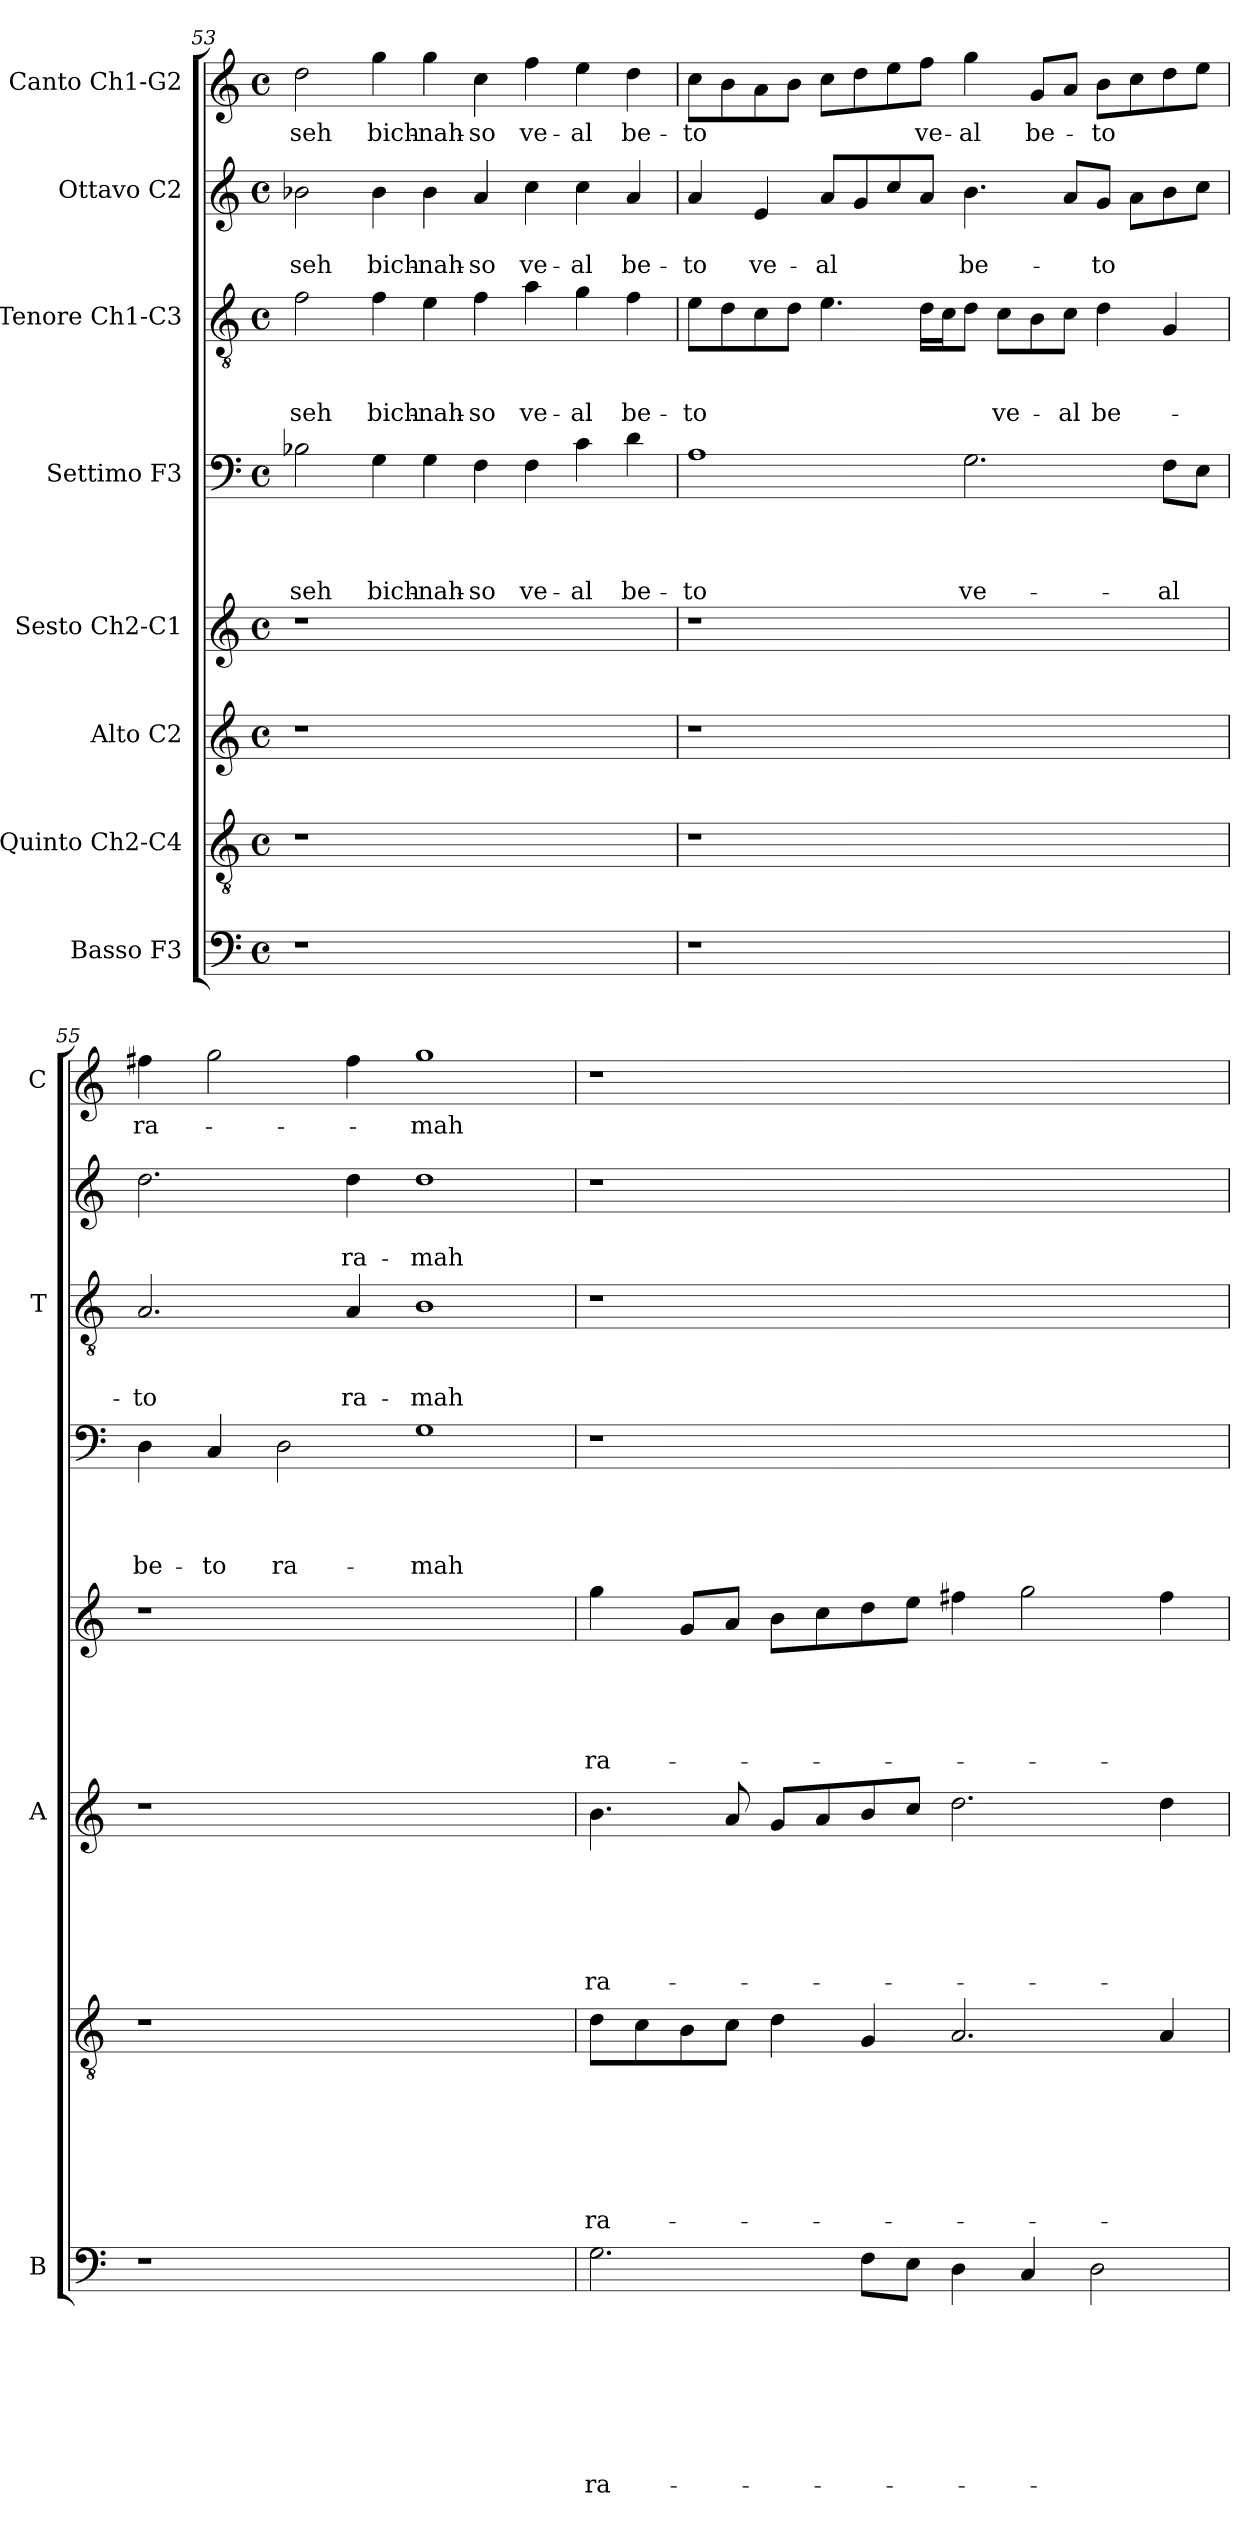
**kern	**text	**text	**text	**text	**text	**text	**text	**text	**kern	**text	**text	**text	**text	**text	**text	**text	**kern	**text	**text	**text	**text	**text	**text	**kern	**text	**text	**text	**text	**text	**kern	**text	**text	**text	**text	**kern	**text	**text	**text	**kern	**text	**text	**kern	**text
*part8	*part8	*part8	*part8	*part8	*part8	*part8	*part8	*part8	*part7	*part7	*part7	*part7	*part7	*part7	*part7	*part7	*part6	*part6	*part6	*part6	*part6	*part6	*part6	*part5	*part5	*part5	*part5	*part5	*part5	*part4	*part4	*part4	*part4	*part4	*part3	*part3	*part3	*part3	*part2	*part2	*part2	*part1	*part1
*staff8	*staff8	*staff8	*staff8	*staff8	*staff8	*staff8	*staff8	*staff8	*staff7	*staff7	*staff7	*staff7	*staff7	*staff7	*staff7	*staff7	*staff6	*staff6	*staff6	*staff6	*staff6	*staff6	*staff6	*staff5	*staff5	*staff5	*staff5	*staff5	*staff5	*staff4	*staff4	*staff4	*staff4	*staff4	*staff3	*staff3	*staff3	*staff3	*staff2	*staff2	*staff2	*staff1	*staff1
*I"Basso F3	*	*	*	*	*	*	*	*	*I"Quinto Ch2-C4	*	*	*	*	*	*	*	*I"Alto C2	*	*	*	*	*	*	*I"Sesto Ch2-C1	*	*	*	*	*	*I"Settimo F3	*	*	*	*	*I"Tenore Ch1-C3	*	*	*	*I"Ottavo C2	*	*	*I"Canto Ch1-G2	*
*I'B	*	*	*	*	*	*	*	*	*	*	*	*	*	*	*	*	*I'A	*	*	*	*	*	*	*	*	*	*	*	*	*	*	*	*	*	*I'T	*	*	*	*	*	*	*I'C	*
*clefF4	*	*	*	*	*	*	*	*	*clefGv2	*	*	*	*	*	*	*	*clefG2	*	*	*	*	*	*	*clefG2	*	*	*	*	*	*clefF4	*	*	*	*	*clefGv2	*	*	*	*clefG2	*	*	*clefG2	*
*k[]	*	*	*	*	*	*	*	*	*k[]	*	*	*	*	*	*	*	*k[]	*	*	*	*	*	*	*k[]	*	*	*	*	*	*k[]	*	*	*	*	*k[]	*	*	*	*k[]	*	*	*k[]	*
*C:	*	*	*	*	*	*	*	*	*C:	*	*	*	*	*	*	*	*C:	*	*	*	*	*	*	*C:	*	*	*	*	*	*C:	*	*	*	*	*C:	*	*	*	*C:	*	*	*C:	*
*M4/4	*	*	*	*	*	*	*	*	*M4/4	*	*	*	*	*	*	*	*M4/4	*	*	*	*	*	*	*M4/4	*	*	*	*	*	*M4/4	*	*	*	*	*M4/4	*	*	*	*M4/4	*	*	*M4/4	*
*met(c)	*	*	*	*	*	*	*	*	*met(c)	*	*	*	*	*	*	*	*met(c)	*	*	*	*	*	*	*met(c)	*	*	*	*	*	*met(c)	*	*	*	*	*met(c)	*	*	*	*met(c)	*	*	*met(c)	*
=53	=53	=53	=53	=53	=53	=53	=53	=53	=53	=53	=53	=53	=53	=53	=53	=53	=53	=53	=53	=53	=53	=53	=53	=53	=53	=53	=53	=53	=53	=53	=53	=53	=53	=53	=53	=53	=53	=53	=53	=53	=53	=53	=53
!	!	!	!	!	!	!	!	!	!	!	!	!	!	!	!	!	!	!	!	!	!	!	!	!	!	!	!	!	!	!	!	!	!	!LO:LY:b	!	!	!	!LO:LY:b	!	!	!LO:LY:b	!	!LO:LY:b
1r	.	.	.	.	.	.	.	.	1r	.	.	.	.	.	.	.	1r	.	.	.	.	.	.	1r	.	.	.	.	.	2B-X\	.	.	.	-seh	2f\	.	.	-seh	2b-X\	.	-seh	2dd\	-seh
!	!	!	!	!	!	!	!	!	!	!	!	!	!	!	!	!	!	!	!	!	!	!	!	!	!	!	!	!	!	!	!	!	!	!LO:LY:b	!	!	!	!LO:LY:b	!	!	!LO:LY:b	!	!LO:LY:b
.	.	.	.	.	.	.	.	.	.	.	.	.	.	.	.	.	.	.	.	.	.	.	.	.	.	.	.	.	.	4G\	.	.	.	bich-	4f\	.	.	bich-	4b-\	.	bich-	4gg\	bich-
!	!	!	!	!	!	!	!	!	!	!	!	!	!	!	!	!	!	!	!	!	!	!	!	!	!	!	!	!	!	!	!	!	!	!LO:LY:b	!	!	!	!LO:LY:b	!	!	!LO:LY:b	!	!LO:LY:b
.	.	.	.	.	.	.	.	.	.	.	.	.	.	.	.	.	.	.	.	.	.	.	.	.	.	.	.	.	.	4G\	.	.	.	-nah-	4e\	.	.	-nah-	4b-\	.	-nah-	4gg\	-nah-
!	!	!	!	!	!	!	!	!	!	!	!	!	!	!	!	!	!	!	!	!	!	!	!	!	!	!	!	!	!	!	!	!	!	!LO:LY:b	!	!	!	!LO:LY:b	!	!	!LO:LY:b	!	!LO:LY:b
1ryy	.	.	.	.	.	.	.	.	1ryy	.	.	.	.	.	.	.	1ryy	.	.	.	.	.	.	1ryy	.	.	.	.	.	4F\	.	.	.	-so	4f\	.	.	-so	4a/	.	-so	4cc\	-so
!	!	!	!	!	!	!	!	!	!	!	!	!	!	!	!	!	!	!	!	!	!	!	!	!	!	!	!	!	!	!	!	!	!	!LO:LY:b	!	!	!	!LO:LY:b	!	!	!LO:LY:b	!	!LO:LY:b
.	.	.	.	.	.	.	.	.	.	.	.	.	.	.	.	.	.	.	.	.	.	.	.	.	.	.	.	.	.	4F\	.	.	.	ve-	4a\	.	.	ve-	4cc\	.	ve-	4ff\	ve-
!	!	!	!	!	!	!	!	!	!	!	!	!	!	!	!	!	!	!	!	!	!	!	!	!	!	!	!	!	!	!	!	!	!	!LO:LY:b	!	!	!	!LO:LY:b	!	!	!LO:LY:b	!	!LO:LY:b
.	.	.	.	.	.	.	.	.	.	.	.	.	.	.	.	.	.	.	.	.	.	.	.	.	.	.	.	.	.	4c\	.	.	.	-al	4g\	.	.	-al	4cc\	.	-al	4ee\	-al
!	!	!	!	!	!	!	!	!	!	!	!	!	!	!	!	!	!	!	!	!	!	!	!	!	!	!	!	!	!	!	!	!	!	!LO:LY:b	!	!	!	!LO:LY:b	!	!	!LO:LY:b	!	!LO:LY:b
.	.	.	.	.	.	.	.	.	.	.	.	.	.	.	.	.	.	.	.	.	.	.	.	.	.	.	.	.	.	4d\	.	.	.	be-	4f\	.	.	be-	4a/	.	be-	4dd\	be-
!!LO:LB:g=z
=54	=54	=54	=54	=54	=54	=54	=54	=54	=54	=54	=54	=54	=54	=54	=54	=54	=54	=54	=54	=54	=54	=54	=54	=54	=54	=54	=54	=54	=54	=54	=54	=54	=54	=54	=54	=54	=54	=54	=54	=54	=54	=54	=54
!	!	!	!	!	!	!	!	!	!	!	!	!	!	!	!	!	!	!	!	!	!	!	!	!	!	!	!	!	!	!	!	!	!	!LO:LY:b	!	!	!	!LO:LY:b	!	!	!LO:LY:b	!	!LO:LY:b
1r	.	.	.	.	.	.	.	.	1r	.	.	.	.	.	.	.	1r	.	.	.	.	.	.	1r	.	.	.	.	.	1A	.	.	.	-to	8e\L	.	.	-to	4a/	.	-to	8cc\L	-to
.	.	.	.	.	.	.	.	.	.	.	.	.	.	.	.	.	.	.	.	.	.	.	.	.	.	.	.	.	.	.	.	.	.	.	8d\	.	.	.	.	.	.	8b\	.
!	!	!	!	!	!	!	!	!	!	!	!	!	!	!	!	!	!	!	!	!	!	!	!	!	!	!	!	!	!	!	!	!	!	!	!	!	!	!	!	!	!LO:LY:b	!	!
.	.	.	.	.	.	.	.	.	.	.	.	.	.	.	.	.	.	.	.	.	.	.	.	.	.	.	.	.	.	.	.	.	.	.	8c\	.	.	.	4e/	.	ve-	8a\	.
.	.	.	.	.	.	.	.	.	.	.	.	.	.	.	.	.	.	.	.	.	.	.	.	.	.	.	.	.	.	.	.	.	.	.	8d\J	.	.	.	.	.	.	8b\J	.
!	!	!	!	!	!	!	!	!	!	!	!	!	!	!	!	!	!	!	!	!	!	!	!	!	!	!	!	!	!	!	!	!	!	!	!	!	!	!	!	!	!LO:LY:b	!	!
.	.	.	.	.	.	.	.	.	.	.	.	.	.	.	.	.	.	.	.	.	.	.	.	.	.	.	.	.	.	.	.	.	.	.	4.e\	.	.	.	8a/L	.	-al	8cc\L	.
.	.	.	.	.	.	.	.	.	.	.	.	.	.	.	.	.	.	.	.	.	.	.	.	.	.	.	.	.	.	.	.	.	.	.	.	.	.	.	8g/	.	.	8dd\	.
.	.	.	.	.	.	.	.	.	.	.	.	.	.	.	.	.	.	.	.	.	.	.	.	.	.	.	.	.	.	.	.	.	.	.	.	.	.	.	8cc/	.	.	8ee\	.
!	!	!	!	!	!	!	!	!	!	!	!	!	!	!	!	!	!	!	!	!	!	!	!	!	!	!	!	!	!	!	!	!	!	!	!	!	!	!	!	!	!	!	!LO:LY:b
.	.	.	.	.	.	.	.	.	.	.	.	.	.	.	.	.	.	.	.	.	.	.	.	.	.	.	.	.	.	.	.	.	.	.	16d\LL	.	.	.	8a/J	.	.	8ff\J	ve-
.	.	.	.	.	.	.	.	.	.	.	.	.	.	.	.	.	.	.	.	.	.	.	.	.	.	.	.	.	.	.	.	.	.	.	16c\J	.	.	.	.	.	.	.	.
!	!	!	!	!	!	!	!	!	!	!	!	!	!	!	!	!	!	!	!	!	!	!	!	!	!	!	!	!	!	!	!	!	!	!LO:LY:b	!	!	!	!	!	!	!LO:LY:b	!	!LO:LY:b
1ryy	.	.	.	.	.	.	.	.	1ryy	.	.	.	.	.	.	.	1ryy	.	.	.	.	.	.	1ryy	.	.	.	.	.	2.G\	.	.	.	ve-	8d\J	.	.	.	4.b\	.	be-	4gg\	-al
!	!	!	!	!	!	!	!	!	!	!	!	!	!	!	!	!	!	!	!	!	!	!	!	!	!	!	!	!	!	!	!	!	!	!	!	!	!	!LO:LY:b	!	!	!	!	!
.	.	.	.	.	.	.	.	.	.	.	.	.	.	.	.	.	.	.	.	.	.	.	.	.	.	.	.	.	.	.	.	.	.	.	8c\L	.	.	ve-	.	.	.	.	.
!	!	!	!	!	!	!	!	!	!	!	!	!	!	!	!	!	!	!	!	!	!	!	!	!	!	!	!	!	!	!	!	!	!	!	!	!	!	!	!	!	!	!	!LO:LY:b
.	.	.	.	.	.	.	.	.	.	.	.	.	.	.	.	.	.	.	.	.	.	.	.	.	.	.	.	.	.	.	.	.	.	.	8B\	.	.	.	.	.	.	8g/L	be-
!	!	!	!	!	!	!	!	!	!	!	!	!	!	!	!	!	!	!	!	!	!	!	!	!	!	!	!	!	!	!	!	!	!	!	!	!	!	!LO:LY:b	!	!	!	!	!
.	.	.	.	.	.	.	.	.	.	.	.	.	.	.	.	.	.	.	.	.	.	.	.	.	.	.	.	.	.	.	.	.	.	.	8c\J	.	.	-al	8a/L	.	.	8a/J	.
!	!	!	!	!	!	!	!	!	!	!	!	!	!	!	!	!	!	!	!	!	!	!	!	!	!	!	!	!	!	!	!	!	!	!	!	!	!	!LO:LY:b	!	!	!LO:LY:b	!	!LO:LY:b
.	.	.	.	.	.	.	.	.	.	.	.	.	.	.	.	.	.	.	.	.	.	.	.	.	.	.	.	.	.	.	.	.	.	.	4d\	.	.	be-	8g/J	.	-to	8b\L	-to
.	.	.	.	.	.	.	.	.	.	.	.	.	.	.	.	.	.	.	.	.	.	.	.	.	.	.	.	.	.	.	.	.	.	.	.	.	.	.	8a\L	.	.	8cc\	.
!	!	!	!	!	!	!	!	!	!	!	!	!	!	!	!	!	!	!	!	!	!	!	!	!	!	!	!	!	!	!	!	!	!	!LO:LY:b	!	!	!	!	!	!	!	!	!
.	.	.	.	.	.	.	.	.	.	.	.	.	.	.	.	.	.	.	.	.	.	.	.	.	.	.	.	.	.	8F\L	.	.	.	-al	4G/	.	.	.	8b\	.	.	8dd\	.
.	.	.	.	.	.	.	.	.	.	.	.	.	.	.	.	.	.	.	.	.	.	.	.	.	.	.	.	.	.	8E\J	.	.	.	.	.	.	.	.	8cc\J	.	.	8ee\J	.
=55	=55	=55	=55	=55	=55	=55	=55	=55	=55	=55	=55	=55	=55	=55	=55	=55	=55	=55	=55	=55	=55	=55	=55	=55	=55	=55	=55	=55	=55	=55	=55	=55	=55	=55	=55	=55	=55	=55	=55	=55	=55	=55	=55
!	!	!	!	!	!	!	!	!	!	!	!	!	!	!	!	!	!	!	!	!	!	!	!	!	!	!	!	!	!	!	!	!	!	!LO:LY:b	!	!	!	!LO:LY:b	!	!	!	!	!LO:LY:b
1r	.	.	.	.	.	.	.	.	1r	.	.	.	.	.	.	.	1r	.	.	.	.	.	.	1r	.	.	.	.	.	4D\	.	.	.	be-	2.A/	.	.	-to	2.dd\	.	.	4ff#X\	ra-
!	!	!	!	!	!	!	!	!	!	!	!	!	!	!	!	!	!	!	!	!	!	!	!	!	!	!	!	!	!	!	!	!	!	!LO:LY:b	!	!	!	!	!	!	!	!	!
.	.	.	.	.	.	.	.	.	.	.	.	.	.	.	.	.	.	.	.	.	.	.	.	.	.	.	.	.	.	4C/	.	.	.	-to	.	.	.	.	.	.	.	2gg\	.
!	!	!	!	!	!	!	!	!	!	!	!	!	!	!	!	!	!	!	!	!	!	!	!	!	!	!	!	!	!	!	!	!	!	!LO:LY:b	!	!	!	!	!	!	!	!	!
.	.	.	.	.	.	.	.	.	.	.	.	.	.	.	.	.	.	.	.	.	.	.	.	.	.	.	.	.	.	2D\	.	.	.	ra-	.	.	.	.	.	.	.	.	.
!	!	!	!	!	!	!	!	!	!	!	!	!	!	!	!	!	!	!	!	!	!	!	!	!	!	!	!	!	!	!	!	!	!	!	!	!	!	!LO:LY:b	!	!	!LO:LY:b	!	!
.	.	.	.	.	.	.	.	.	.	.	.	.	.	.	.	.	.	.	.	.	.	.	.	.	.	.	.	.	.	.	.	.	.	.	4A/	.	.	ra-	4dd\	.	ra-	4ff#\	.
!	!	!	!	!	!	!	!	!	!	!	!	!	!	!	!	!	!	!	!	!	!	!	!	!	!	!	!	!	!	!	!	!	!	!LO:LY:b	!	!	!	!LO:LY:b	!	!	!LO:LY:b	!	!LO:LY:b
1ryy	.	.	.	.	.	.	.	.	1ryy	.	.	.	.	.	.	.	1ryy	.	.	.	.	.	.	1ryy	.	.	.	.	.	1G	.	.	.	-mah	1B	.	.	-mah	1dd	.	-mah	1gg	-mah
=56	=56	=56	=56	=56	=56	=56	=56	=56	=56	=56	=56	=56	=56	=56	=56	=56	=56	=56	=56	=56	=56	=56	=56	=56	=56	=56	=56	=56	=56	=56	=56	=56	=56	=56	=56	=56	=56	=56	=56	=56	=56	=56	=56
!	!	!	!	!	!	!	!	!LO:LY:b	!	!	!	!	!	!	!	!LO:LY:b	!	!	!	!	!	!	!LO:LY:b	!	!	!	!	!	!LO:LY:b	!	!	!	!	!	!	!	!	!	!	!	!	!	!
2.G\	.	.	.	.	.	.	.	ra-	8d\L	.	.	.	.	.	.	ra-	4.b\	.	.	.	.	.	ra-	4gg\	.	.	.	.	ra-	1r	.	.	.	.	1r	.	.	.	1r	.	.	1r	.
.	.	.	.	.	.	.	.	.	8c\	.	.	.	.	.	.	.	.	.	.	.	.	.	.	.	.	.	.	.	.	.	.	.	.	.	.	.	.	.	.	.	.	.	.
.	.	.	.	.	.	.	.	.	8B\	.	.	.	.	.	.	.	.	.	.	.	.	.	.	8g/L	.	.	.	.	.	.	.	.	.	.	.	.	.	.	.	.	.	.	.
.	.	.	.	.	.	.	.	.	8c\J	.	.	.	.	.	.	.	8a/	.	.	.	.	.	.	8a/J	.	.	.	.	.	.	.	.	.	.	.	.	.	.	.	.	.	.	.
.	.	.	.	.	.	.	.	.	4d\	.	.	.	.	.	.	.	8g/L	.	.	.	.	.	.	8b\L	.	.	.	.	.	.	.	.	.	.	.	.	.	.	.	.	.	.	.
.	.	.	.	.	.	.	.	.	.	.	.	.	.	.	.	.	8a/	.	.	.	.	.	.	8cc\	.	.	.	.	.	.	.	.	.	.	.	.	.	.	.	.	.	.	.
8F\L	.	.	.	.	.	.	.	.	4G/	.	.	.	.	.	.	.	8b/	.	.	.	.	.	.	8dd\	.	.	.	.	.	.	.	.	.	.	.	.	.	.	.	.	.	.	.
8E\J	.	.	.	.	.	.	.	.	.	.	.	.	.	.	.	.	8cc/J	.	.	.	.	.	.	8ee\J	.	.	.	.	.	.	.	.	.	.	.	.	.	.	.	.	.	.	.
4D\	.	.	.	.	.	.	.	.	2.A/	.	.	.	.	.	.	.	2.dd\	.	.	.	.	.	.	4ff#X\	.	.	.	.	.	1ryy	.	.	.	.	1ryy	.	.	.	1ryy	.	.	1ryy	.
4C/	.	.	.	.	.	.	.	.	.	.	.	.	.	.	.	.	.	.	.	.	.	.	.	2gg\	.	.	.	.	.	.	.	.	.	.	.	.	.	.	.	.	.	.	.
2D\	.	.	.	.	.	.	.	.	.	.	.	.	.	.	.	.	.	.	.	.	.	.	.	.	.	.	.	.	.	.	.	.	.	.	.	.	.	.	.	.	.	.	.
.	.	.	.	.	.	.	.	.	4A/	.	.	.	.	.	.	.	4dd\	.	.	.	.	.	.	4ff#\	.	.	.	.	.	.	.	.	.	.	.	.	.	.	.	.	.	.	.
=	=	=	=	=	=	=	=	=	=	=	=	=	=	=	=	=	=	=	=	=	=	=	=	=	=	=	=	=	=	=	=	=	=	=	=	=	=	=	=	=	=	=	=
*-	*-	*-	*-	*-	*-	*-	*-	*-	*-	*-	*-	*-	*-	*-	*-	*-	*-	*-	*-	*-	*-	*-	*-	*-	*-	*-	*-	*-	*-	*-	*-	*-	*-	*-	*-	*-	*-	*-	*-	*-	*-	*-	*-
